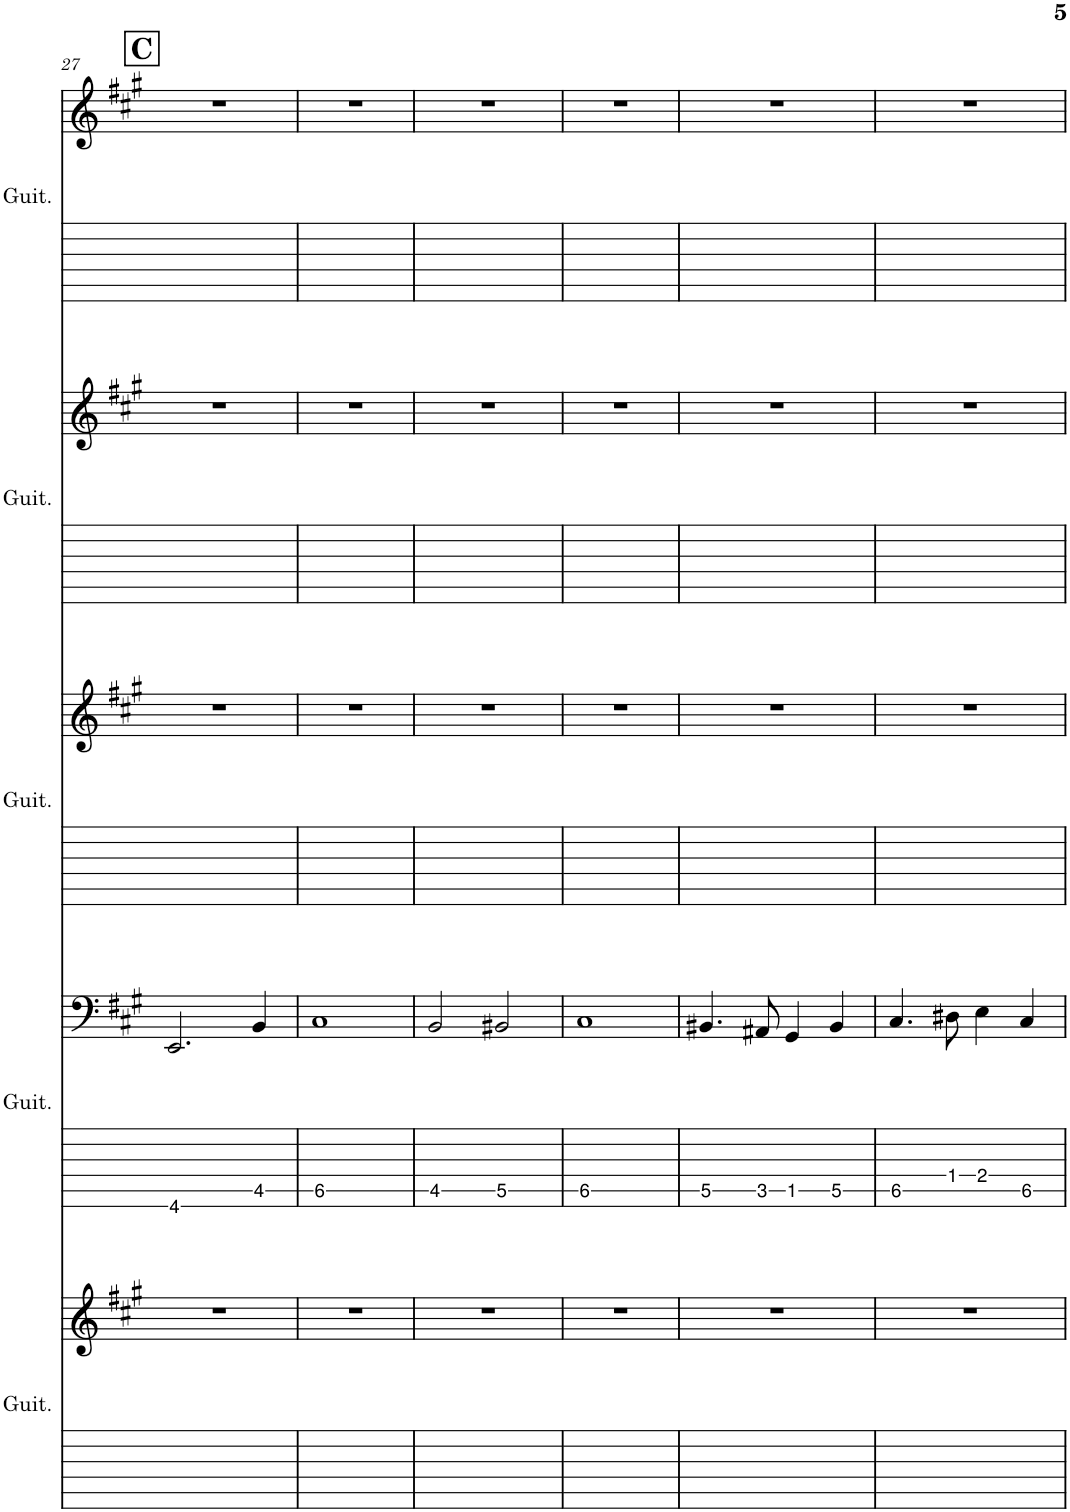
**kern	**kern	**kern	**kern	**kern	**kern	**kern	**kern	**kern	**kern
*part5	*part5	*part4	*part4	*part3	*part3	*part2	*part2	*part1	*part1
*staff10	*staff9	*staff8	*staff7	*staff6	*staff5	*staff4	*staff3	*staff2	*staff1
*I"Acoustic Guitar (NST)	*	*I"Acoustic Guitar (NST)	*	*I"Acoustic Guitar (NST)	*	*I"Acoustic Guitar (NST)	*	*I"Acoustic Guitar (NST)	*
*I'Guit.	*	*I'Guit.	*	*I'Guit.	*	*I'Guit.	*	*I'Guit.	*
!!LO:PB:g=z
*	*clefG2	*clefF4	*clefF4	*	*clefG2	*	*clefG2	*	*clefG2
*k[f#c#g#]	*k[f#c#g#]	*k[f#c#g#]	*k[f#c#g#]	*k[f#c#g#]	*k[f#c#g#]	*k[f#c#g#]	*k[f#c#g#]	*k[f#c#g#]	*k[f#c#g#]
*M4/4	*M4/4	*M4/4	*M4/4	*M4/4	*M4/4	*M4/4	*M4/4	*M4/4	*M4/4
!!LO:REH:place=s1:a:B:cj:fs=14:t=C
=27	=27	=27	=27	=27	=27	=27	=27	=27	=27
1r	1r	2.EE	2.EE/	1r	1r	1r	1r	1r	1r
.	.	4BB	4BB/	.	.	.	.	.	.
=28	=28	=28	=28	=28	=28	=28	=28	=28	=28
1r	1r	1C#	1C#	1r	1r	1r	1r	1r	1r
=29	=29	=29	=29	=29	=29	=29	=29	=29	=29
1r	1r	2BB	2BB/	1r	1r	1r	1r	1r	1r
.	.	2BB#X	2BB#X/	.	.	.	.	.	.
=30	=30	=30	=30	=30	=30	=30	=30	=30	=30
1r	1r	1C#	1C#	1r	1r	1r	1r	1r	1r
=31	=31	=31	=31	=31	=31	=31	=31	=31	=31
1r	1r	4.BB#X	4.BB#X/	1r	1r	1r	1r	1r	1r
.	.	8AA#X	8AA#X/	.	.	.	.	.	.
.	.	4GG#	4GG#/	.	.	.	.	.	.
.	.	4BB#	4BB#/	.	.	.	.	.	.
=32	=32	=32	=32	=32	=32	=32	=32	=32	=32
1r	1r	4.C#	4.C#/	1r	1r	1r	1r	1r	1r
.	.	8D#X	8D#X\	.	.	.	.	.	.
.	.	4E	4E\	.	.	.	.	.	.
.	.	4C#	4C#/	.	.	.	.	.	.
=	=	=	=	=	=	=	=	=	=
*-	*-	*-	*-	*-	*-	*-	*-	*-	*-
